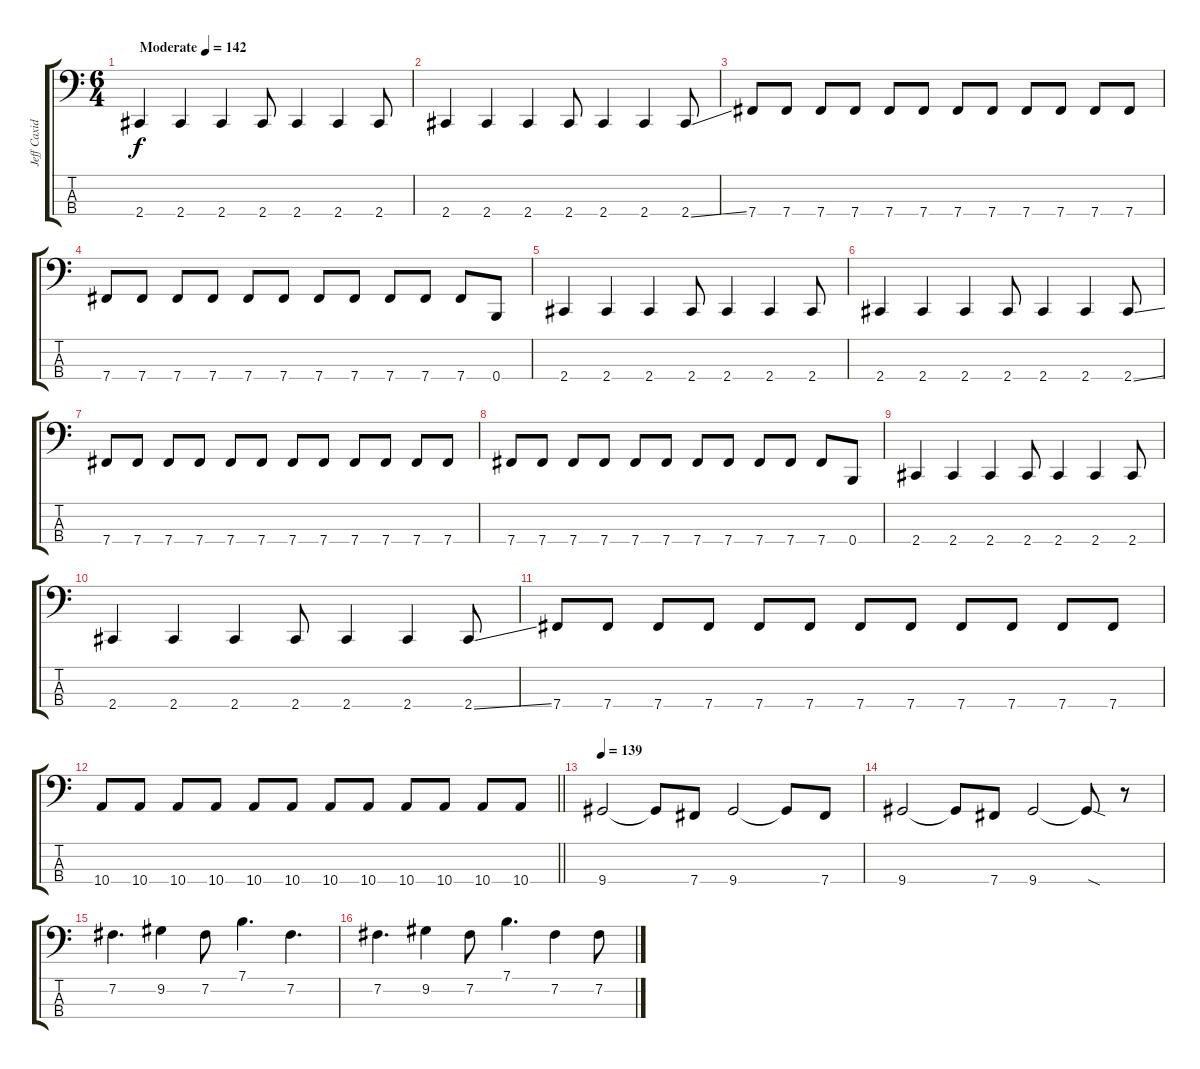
\track ("Jeff Caxide" "Jeff Caxid") {instrument electricbassfinger}
\staff {score tabs}
\tuning (E2 B1 Gb1 B0) {hide}
\ts (6 4)
\tempo (142 "Moderate")
\clef f4
\ks c
2.4.4{dy f instrument electricbassfinger} 2.4.4 2.4.4 2.4.8 2.4.4 2.4.4 2.4.8 |
2.4.4 2.4.4 2.4.4 2.4.8 2.4.4 2.4.4 2.4{ss}.8 |
7.4.8 7.4.8 7.4.8 7.4.8 7.4.8 7.4.8 7.4.8 7.4.8 7.4.8 7.4.8 7.4.8 7.4.8 |
7.4.8 7.4.8 7.4.8 7.4.8 7.4.8 7.4.8 7.4.8 7.4.8 7.4.8 7.4.8 7.4.8 0.4.8 |
2.4.4 2.4.4 2.4.4 2.4.8 2.4.4 2.4.4 2.4.8 |
2.4.4 2.4.4 2.4.4 2.4.8 2.4.4 2.4.4 2.4{ss}.8 |
7.4.8 7.4.8 7.4.8 7.4.8 7.4.8 7.4.8 7.4.8 7.4.8 7.4.8 7.4.8 7.4.8 7.4.8 |
7.4.8 7.4.8 7.4.8 7.4.8 7.4.8 7.4.8 7.4.8 7.4.8 7.4.8 7.4.8 7.4.8 0.4.8 |
2.4.4 2.4.4 2.4.4 2.4.8 2.4.4 2.4.4 2.4.8 |
2.4.4 2.4.4 2.4.4 2.4.8 2.4.4 2.4.4 2.4{ss}.8 |
7.4.8 7.4.8 7.4.8 7.4.8 7.4.8 7.4.8 7.4.8 7.4.8 7.4.8 7.4.8 7.4.8 7.4.8 |
\barLineRight lightlight
10.4.8 10.4.8 10.4.8 10.4.8 10.4.8 10.4.8 10.4.8 10.4.8 10.4.8 10.4.8 10.4.8 10.4.8 |
\section ("" "")
\tempo 139
9.4.2 9.4{t}.8 7.4.8 9.4.2 9.4{t}.8 7.4.8 |
9.4.2 9.4{t}.8 7.4.8 9.4.2 9.4{sod t}.8 r.8 |
7.2.4{d} 9.2.4 7.2.8 7.1.4{d} 7.2.4{d} |
7.2.4{d} 9.2.4 7.2.8 7.1.4{d} 7.2.4 7.2.8
